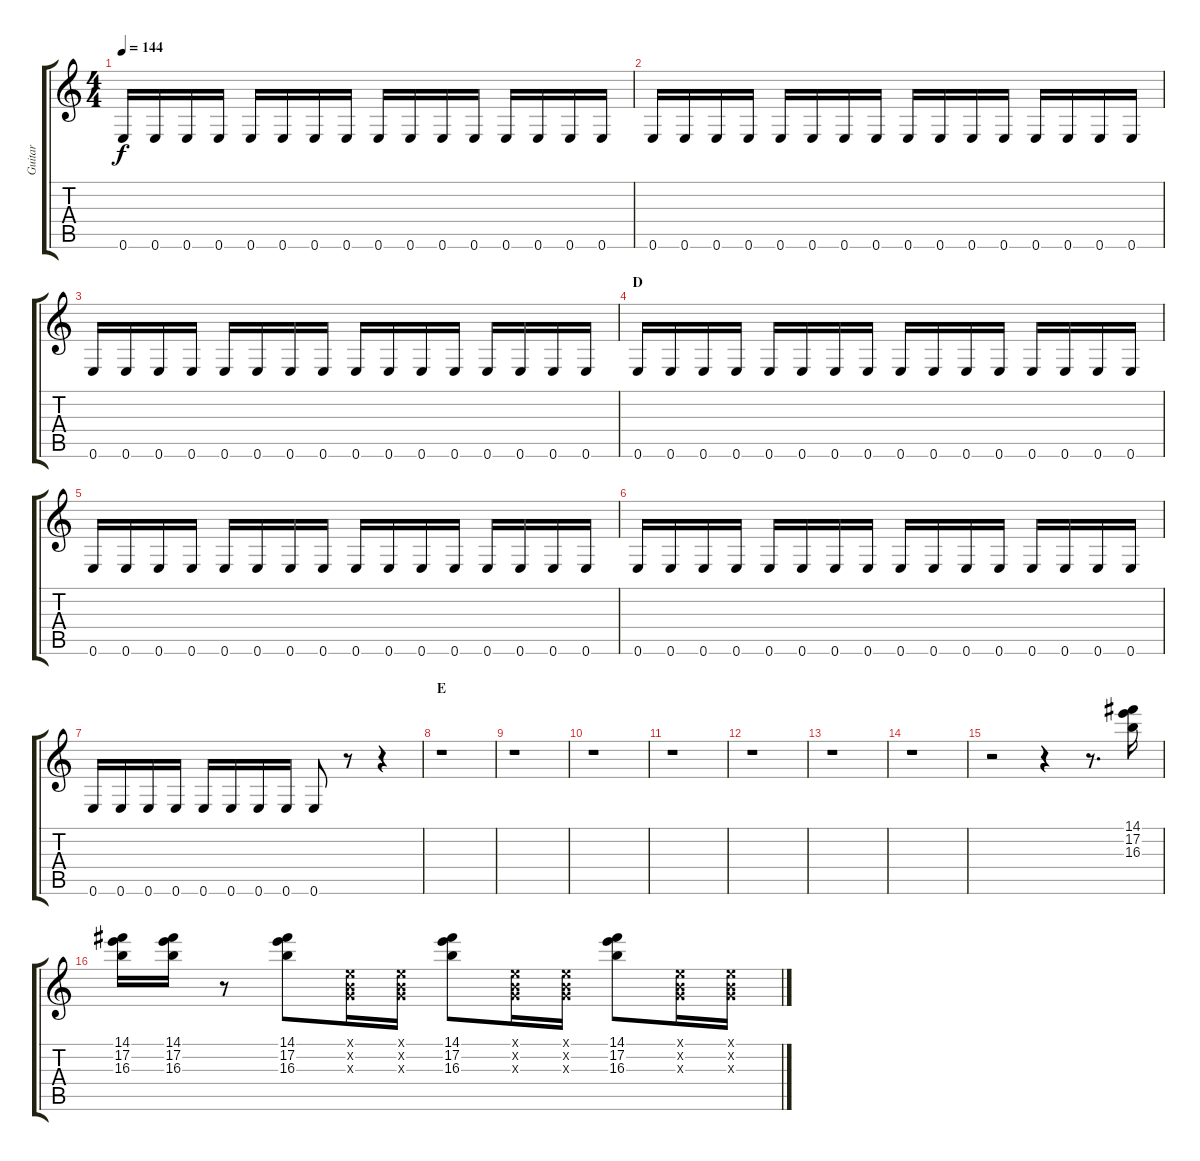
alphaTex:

\track ("Guitar" "Guitar") {instrument distortionguitar}
\staff {score tabs}
\tuning (E4 B3 G3 D3 A2 E2) {hide}
\ts (4 4)
\tempo 144
\clef g2
\ks c
0.6.16{dy f} 0.6.16 0.6.16 0.6.16 0.6.16 0.6.16 0.6.16 0.6.16 0.6.16 0.6.16 0.6.16 0.6.16 0.6.16 0.6.16 0.6.16 0.6.16 |
0.6.16 0.6.16 0.6.16 0.6.16 0.6.16 0.6.16 0.6.16 0.6.16 0.6.16 0.6.16 0.6.16 0.6.16 0.6.16 0.6.16 0.6.16 0.6.16 |
0.6.16 0.6.16 0.6.16 0.6.16 0.6.16 0.6.16 0.6.16 0.6.16 0.6.16 0.6.16 0.6.16 0.6.16 0.6.16 0.6.16 0.6.16 0.6.16 |
\section ("" "D")
0.6.16 0.6.16 0.6.16 0.6.16 0.6.16 0.6.16 0.6.16 0.6.16 0.6.16 0.6.16 0.6.16 0.6.16 0.6.16 0.6.16 0.6.16 0.6.16 |
0.6.16 0.6.16 0.6.16 0.6.16 0.6.16 0.6.16 0.6.16 0.6.16 0.6.16 0.6.16 0.6.16 0.6.16 0.6.16 0.6.16 0.6.16 0.6.16 |
0.6.16 0.6.16 0.6.16 0.6.16 0.6.16 0.6.16 0.6.16 0.6.16 0.6.16 0.6.16 0.6.16 0.6.16 0.6.16 0.6.16 0.6.16 0.6.16 |
0.6.16 0.6.16 0.6.16 0.6.16 0.6.16 0.6.16 0.6.16 0.6.16 0.6.8 r.8 r.4 |
\section ("" "E")
r.1 |
r.1 |
r.1 |
r.1 |
r.1 |
r.1 |
r.1 |
r.2 r.4 r.8{d} (14.1 17.2 16.3).16{volume 13} |
(14.1 17.2 16.3).16 (14.1 17.2 16.3).16 r.8 (14.1 17.2 16.3).8 (0.1{x} 0.2{x} 0.3{x}).16 (0.1{x} 0.2{x} 0.3{x}).16 (14.1 17.2 16.3).8 (0.1{x} 0.2{x} 0.3{x}).16 (0.1{x} 0.2{x} 0.3{x}).16 (14.1 17.2 16.3).8 (0.1{x} 0.2{x} 0.3{x}).16 (0.1{x} 0.2{x} 0.3{x}).16
